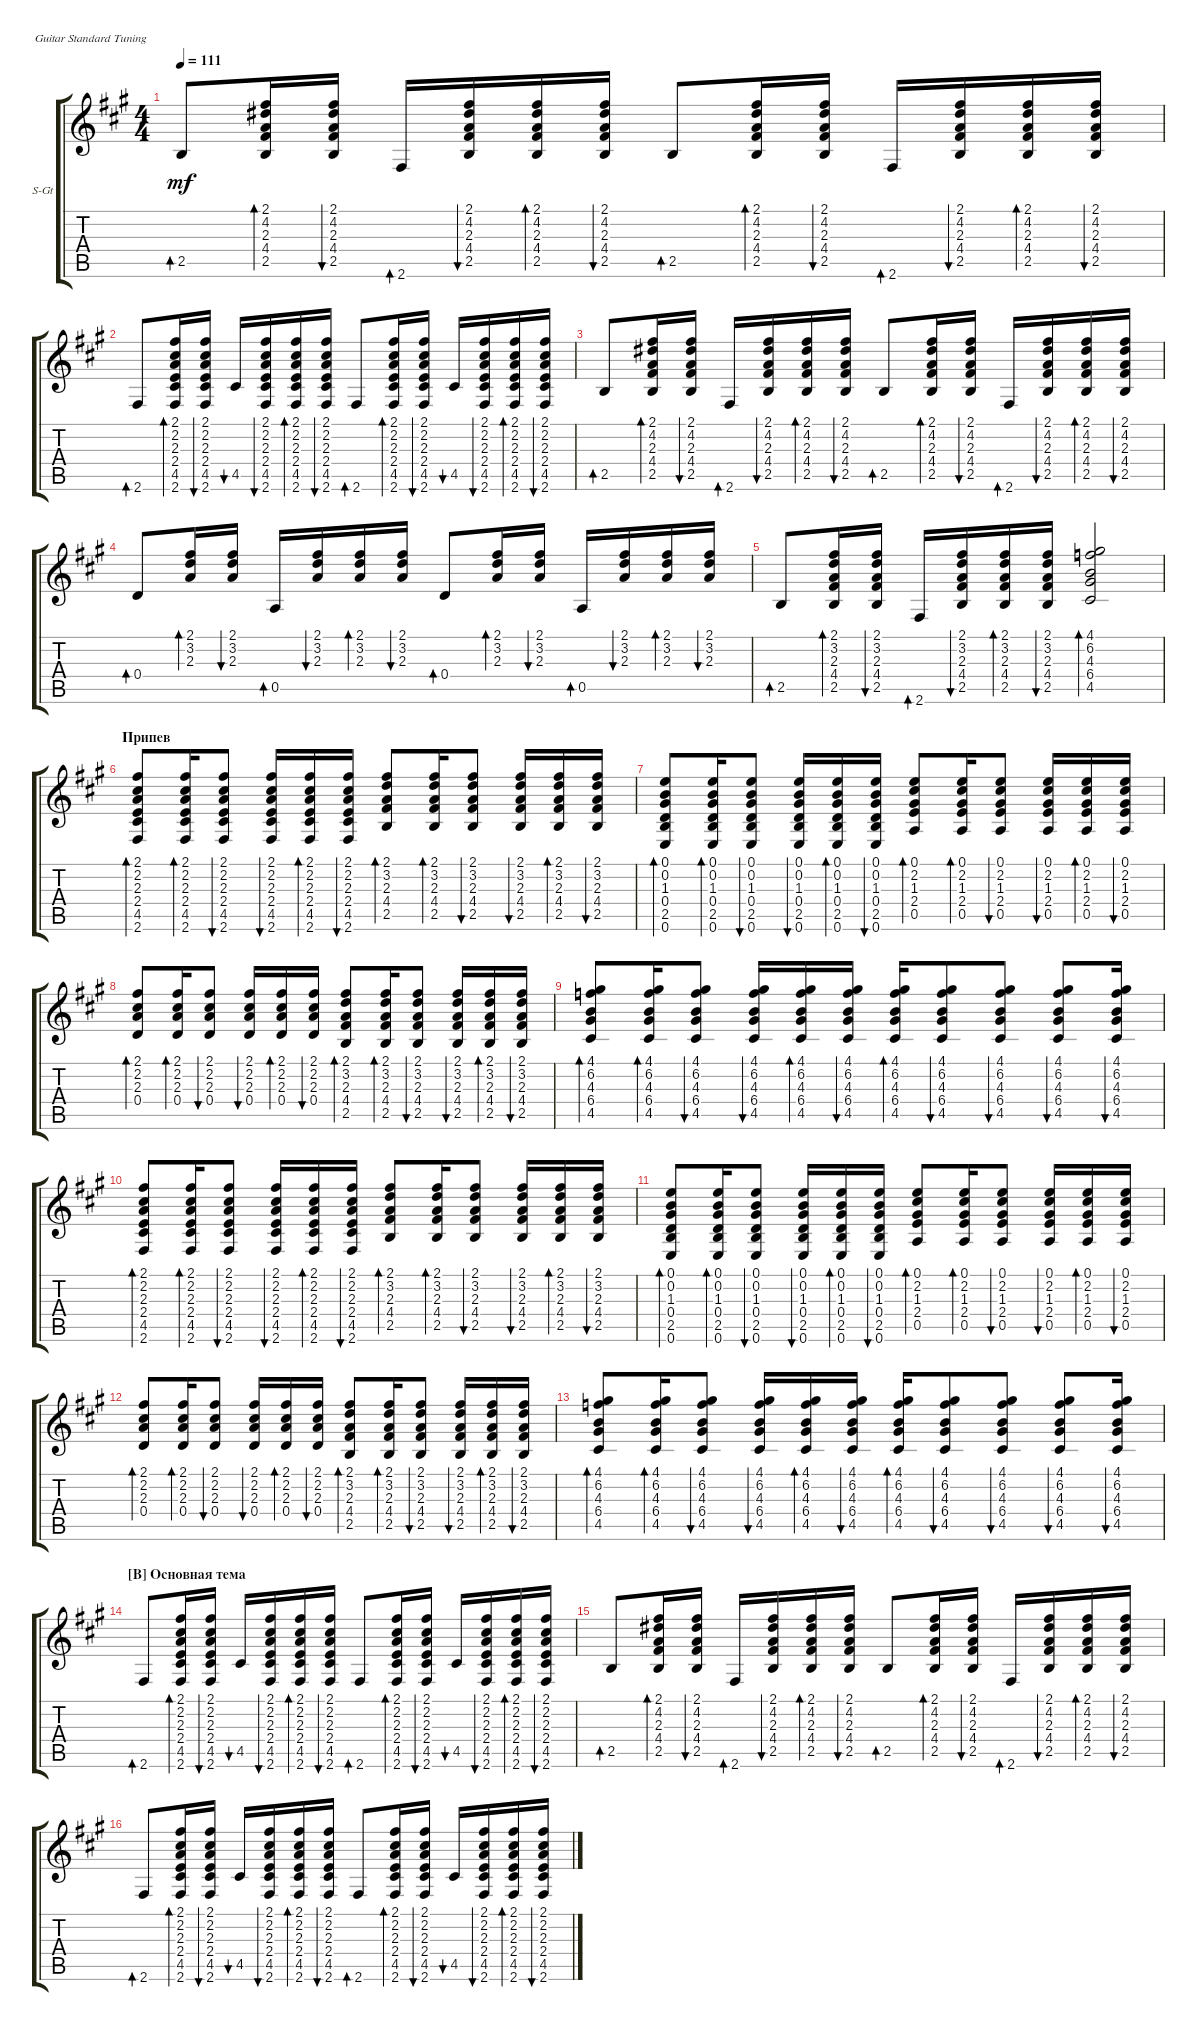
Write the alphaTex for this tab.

\defaultSystemsLayout 4
\bracketExtendMode groupsimilarinstruments
\firstSystemTrackNameOrientation horizontal
\otherSystemsTrackNameOrientation horizontal
\track ("Steel Guitar" "S-Gt") {instrument acousticguitarsteel}
\staff {score tabs}
\tuning (E4 B3 G3 D3 A2 E2)
\ts (4 4)
\tempo 111
\clef g2
\ks f#minor
2.5.8{bd 30 dy mf} (2.5 4.4 2.3 4.2 2.1).16{bd 30} (2.5 4.4 2.3 4.2 2.1).16{bu 30} 2.6.16{bd 30} (2.5 4.4 2.3 4.2 2.1).16{bu 30} (2.5 4.4 2.3 4.2 2.1).16{bd 30} (2.5 4.4 2.3 4.2 2.1).16{bu 30} 2.5.8{bd 30} (2.5 4.4 2.3 4.2 2.1).16{bd 30} (2.5 4.4 2.3 4.2 2.1).16{bu 30} 2.6.16{bd 30} (2.5 4.4 2.3 4.2 2.1).16{bu 30} (2.5 4.4 2.3 4.2 2.1).16{bd 30} (2.5 4.4 2.3 4.2 2.1).16{bu 30} |
2.6.8{bd 30} (2.6 4.5 2.4 2.3 2.2 2.1).16{bd 30} (2.6 4.5 2.4 2.3 2.2 2.1).16{bu 30} 4.5.16{bu 30} (2.6 4.5 2.4 2.3 2.2 2.1).16{bu 30} (2.6 4.5 2.4 2.3 2.2 2.1).16{bd 30} (2.6 4.5 2.4 2.3 2.2 2.1).16{bu 30} 2.6.8{bd 30} (2.6 4.5 2.4 2.3 2.2 2.1).16{bd 30} (2.6 4.5 2.4 2.3 2.2 2.1).16{bu 30} 4.5.16{bu 30} (2.6 4.5 2.4 2.3 2.2 2.1).16{bu 30} (2.6 4.5 2.4 2.3 2.2 2.1).16{bd 30} (2.6 4.5 2.4 2.3 2.2 2.1).16{bu 30} |
2.5.8{bd 30} (2.5 4.4 2.3 4.2 2.1).16{bd 30} (2.5 4.4 2.3 4.2 2.1).16{bu 30} 2.6.16{bd 30} (2.5 4.4 2.3 4.2 2.1).16{bu 30} (2.5 4.4 2.3 4.2 2.1).16{bd 30} (2.5 4.4 2.3 4.2 2.1).16{bu 30} 2.5.8{bd 30} (2.5 4.4 2.3 4.2 2.1).16{bd 30} (2.5 4.4 2.3 4.2 2.1).16{bu 30} 2.6.16{bd 30} (2.5 4.4 2.3 4.2 2.1).16{bu 30} (2.5 4.4 2.3 4.2 2.1).16{bd 30} (2.5 4.4 2.3 4.2 2.1).16{bu 30} |
0.4.8{bd 30} (2.3 3.2 2.1).16{bd 30} (2.3 3.2 2.1).16{bu 30} 0.5.16{bd 30} (2.3 3.2 2.1).16{bu 30} (2.3 3.2 2.1).16{bd 30} (2.3 3.2 2.1).16{bu 30} 0.4.8{bd 30} (2.3 3.2 2.1).16{bd 30} (2.3 3.2 2.1).16{bu 30} 0.5.16{bd 30} (2.3 3.2 2.1).16{bu 30} (2.3 3.2 2.1).16{bd 30} (2.3 3.2 2.1).16{bu 30} |
2.5.8{bd 30} (2.5 4.4 2.3 3.2 2.1).16{bd 30} (2.5 4.4 2.3 3.2 2.1).16{bu 30} 2.6.16{bd 30} (2.5 4.4 2.3 3.2 2.1).16{bu 30} (2.5 4.4 2.3 3.2 2.1).16{bd 30} (2.5 4.4 2.3 3.2 2.1).16{bu 30} (4.5 6.4 4.3 6.2 4.1).2{bd 30} |
\section ("" "Припев")
(2.6 4.5 2.4 2.3 2.2 2.1).8{bd 30} (2.6 4.5 2.4 2.3 2.2 2.1).16{bd 30} (2.6 4.5 2.4 2.3 2.2 2.1).8{bu 30} (2.6 4.5 2.4 2.3 2.2 2.1).16{bu 30} (2.6 4.5 2.4 2.3 2.2 2.1).16{bd 30} (2.6 4.5 2.4 2.3 2.2 2.1).16{bu 30} (2.5 4.4 2.3 3.2 2.1).8{bd 30} (2.5 4.4 2.3 3.2 2.1).16{bd 30} (2.5 4.4 2.3 3.2 2.1).8{bu 30} (2.5 4.4 2.3 3.2 2.1).16{bu 30} (2.5 4.4 2.3 3.2 2.1).16{bd 30} (2.5 4.4 2.3 3.2 2.1).16{bu 30} |
(0.6 2.5 0.4 1.3 0.2 0.1).8{bd 30} (0.6 2.5 0.4 1.3 0.2 0.1).16{bd 30} (0.6 2.5 0.4 1.3 0.2 0.1).8{bu 30} (0.6 2.5 0.4 1.3 0.2 0.1).16{bu 30} (0.6 2.5 0.4 1.3 0.2 0.1).16{bd 30} (0.6 2.5 0.4 1.3 0.2 0.1).16{bu 30} (0.5 2.4 1.3 2.2 0.1).8{bd 30} (0.5 2.4 1.3 2.2 0.1).16{bd 30} (0.5 2.4 1.3 2.2 0.1).8{bu 30} (0.5 2.4 1.3 2.2 0.1).16{bu 30} (0.5 2.4 1.3 2.2 0.1).16{bd 30} (0.5 2.4 1.3 2.2 0.1).16{bu 30} |
(0.4 2.3 2.2 2.1).8{bd 30} (0.4 2.3 2.2 2.1).16{bd 30} (0.4 2.3 2.2 2.1).8{bu 30} (0.4 2.3 2.2 2.1).16{bu 30} (0.4 2.3 2.2 2.1).16{bd 30} (0.4 2.3 2.2 2.1).16{bu 30} (2.5 4.4 2.3 3.2 2.1).8{bd 30} (2.5 4.4 2.3 3.2 2.1).16{bd 30} (2.5 4.4 2.3 3.2 2.1).8{bu 30} (2.5 4.4 2.3 3.2 2.1).16{bu 30} (2.5 4.4 2.3 3.2 2.1).16{bd 30} (2.5 4.4 2.3 3.2 2.1).16{bu 30} |
(4.5 6.4 4.3 6.2 4.1).8{bd 30} (4.5 6.4 4.3 6.2 4.1).16{bd 30} (4.5 6.4 4.3 6.2 4.1).8{bu 30} (4.5 6.4 4.3 6.2 4.1).16{bu 30} (4.5 6.4 4.3 6.2 4.1).16{bd 30} (4.5 6.4 4.3 6.2 4.1).16{bu 30} (4.5 6.4 4.3 6.2 4.1).16{bd 30} (4.5 6.4 4.3 6.2 4.1).8{bu 30} (4.5 6.4 4.3 6.2 4.1).8{bu 30} (4.5 6.4 4.3 6.2 4.1).8{bu 30} (4.5 6.4 4.3 6.2 4.1).16{bu 30} |
(2.6 4.5 2.4 2.3 2.2 2.1).8{bd 30} (2.6 4.5 2.4 2.3 2.2 2.1).16{bd 30} (2.6 4.5 2.4 2.3 2.2 2.1).8{bu 30} (2.6 4.5 2.4 2.3 2.2 2.1).16{bu 30} (2.6 4.5 2.4 2.3 2.2 2.1).16{bd 30} (2.6 4.5 2.4 2.3 2.2 2.1).16{bu 30} (2.5 4.4 2.3 3.2 2.1).8{bd 30} (2.5 4.4 2.3 3.2 2.1).16{bd 30} (2.5 4.4 2.3 3.2 2.1).8{bu 30} (2.5 4.4 2.3 3.2 2.1).16{bu 30} (2.5 4.4 2.3 3.2 2.1).16{bd 30} (2.5 4.4 2.3 3.2 2.1).16{bu 30} |
(0.6 2.5 0.4 1.3 0.2 0.1).8{bd 30} (0.6 2.5 0.4 1.3 0.2 0.1).16{bd 30} (0.6 2.5 0.4 1.3 0.2 0.1).8{bu 30} (0.6 2.5 0.4 1.3 0.2 0.1).16{bu 30} (0.6 2.5 0.4 1.3 0.2 0.1).16{bd 30} (0.6 2.5 0.4 1.3 0.2 0.1).16{bu 30} (0.5 2.4 1.3 2.2 0.1).8{bd 30} (0.5 2.4 1.3 2.2 0.1).16{bd 30} (0.5 2.4 1.3 2.2 0.1).8{bu 30} (0.5 2.4 1.3 2.2 0.1).16{bu 30} (0.5 2.4 1.3 2.2 0.1).16{bd 30} (0.5 2.4 1.3 2.2 0.1).16{bu 30} |
(0.4 2.3 2.2 2.1).8{bd 30} (0.4 2.3 2.2 2.1).16{bd 30} (0.4 2.3 2.2 2.1).8{bu 30} (0.4 2.3 2.2 2.1).16{bu 30} (0.4 2.3 2.2 2.1).16{bd 30} (0.4 2.3 2.2 2.1).16{bu 30} (2.5 4.4 2.3 3.2 2.1).8{bd 30} (2.5 4.4 2.3 3.2 2.1).16{bd 30} (2.5 4.4 2.3 3.2 2.1).8{bu 30} (2.5 4.4 2.3 3.2 2.1).16{bu 30} (2.5 4.4 2.3 3.2 2.1).16{bd 30} (2.5 4.4 2.3 3.2 2.1).16{bu 30} |
(4.5 6.4 4.3 6.2 4.1).8{bd 30} (4.5 6.4 4.3 6.2 4.1).16{bd 30} (4.5 6.4 4.3 6.2 4.1).8{bu 30} (4.5 6.4 4.3 6.2 4.1).16{bu 30} (4.5 6.4 4.3 6.2 4.1).16{bd 30} (4.5 6.4 4.3 6.2 4.1).16{bu 30} (4.5 6.4 4.3 6.2 4.1).16{bd 30} (4.5 6.4 4.3 6.2 4.1).8{bu 30} (4.5 6.4 4.3 6.2 4.1).8{bu 30} (4.5 6.4 4.3 6.2 4.1).8{bu 30} (4.5 6.4 4.3 6.2 4.1).16{bu 30} |
\section ("B" "Основная тема")
2.6.8{bd 30} (2.6 4.5 2.4 2.3 2.2 2.1).16{bd 30} (2.6 4.5 2.4 2.3 2.2 2.1).16{bu 30} 4.5.16{bu 30} (2.6 4.5 2.4 2.3 2.2 2.1).16{bu 30} (2.6 4.5 2.4 2.3 2.2 2.1).16{bd 30} (2.6 4.5 2.4 2.3 2.2 2.1).16{bu 30} 2.6.8{bd 30} (2.6 4.5 2.4 2.3 2.2 2.1).16{bd 30} (2.6 4.5 2.4 2.3 2.2 2.1).16{bu 30} 4.5.16{bu 30} (2.6 4.5 2.4 2.3 2.2 2.1).16{bu 30} (2.6 4.5 2.4 2.3 2.2 2.1).16{bd 30} (2.6 4.5 2.4 2.3 2.2 2.1).16{bu 30} |
2.5.8{bd 30} (2.5 4.4 2.3 4.2 2.1).16{bd 30} (2.5 4.4 2.3 4.2 2.1).16{bu 30} 2.6.16{bd 30} (2.5 4.4 2.3 4.2 2.1).16{bu 30} (2.5 4.4 2.3 4.2 2.1).16{bd 30} (2.5 4.4 2.3 4.2 2.1).16{bu 30} 2.5.8{bd 30} (2.5 4.4 2.3 4.2 2.1).16{bd 30} (2.5 4.4 2.3 4.2 2.1).16{bu 30} 2.6.16{bd 30} (2.5 4.4 2.3 4.2 2.1).16{bu 30} (2.5 4.4 2.3 4.2 2.1).16{bd 30} (2.5 4.4 2.3 4.2 2.1).16{bu 30} |
2.6.8{bd 30} (2.6 4.5 2.4 2.3 2.2 2.1).16{bd 30} (2.6 4.5 2.4 2.3 2.2 2.1).16{bu 30} 4.5.16{bu 30} (2.6 4.5 2.4 2.3 2.2 2.1).16{bu 30} (2.6 4.5 2.4 2.3 2.2 2.1).16{bd 30} (2.6 4.5 2.4 2.3 2.2 2.1).16{bu 30} 2.6.8{bd 30} (2.6 4.5 2.4 2.3 2.2 2.1).16{bd 30} (2.6 4.5 2.4 2.3 2.2 2.1).16{bu 30} 4.5.16{bu 30} (2.6 4.5 2.4 2.3 2.2 2.1).16{bu 30} (2.6 4.5 2.4 2.3 2.2 2.1).16{bd 30} (2.6 4.5 2.4 2.3 2.2 2.1).16{bu 30}
